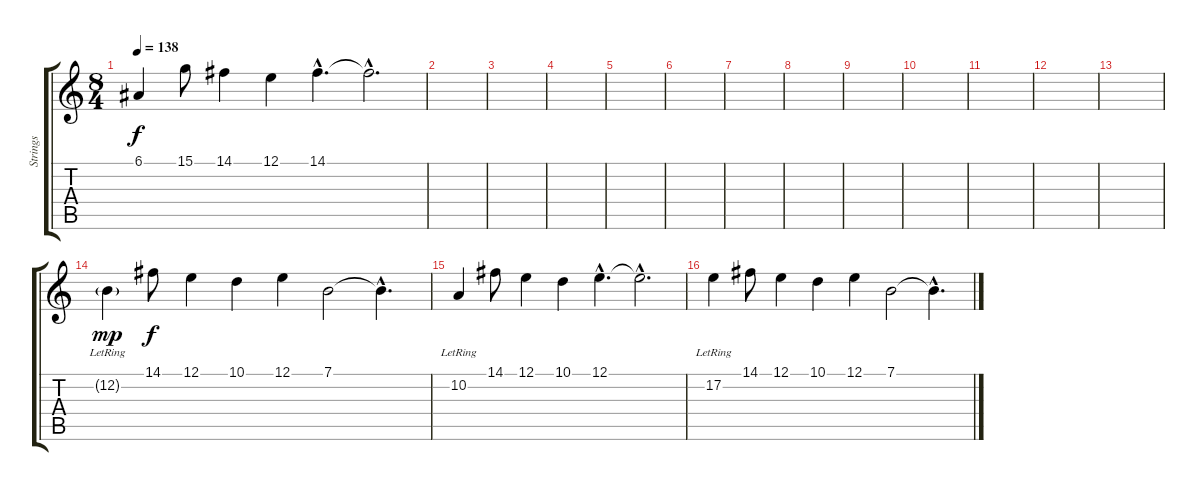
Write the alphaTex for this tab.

\track ("Strings" "Strings") {instrument stringensemble1}
\staff {score tabs}
\tuning (E4 B3 G3 D3 A2 E2) {hide}
\ts (8 4)
\tempo 138
\clef g2
\ks c
6.1.4{dy f} 15.1.8 14.1.4 12.1.4 14.1{hac}.4{d} 14.1{hac t}.2{d} |
|
|
|
|
|
|
|
|
|
|
|
|
12.2{g lr}.4{dy mp volume 15} 14.1.8{dy f} 12.1.4 10.1.4 12.1.4 7.1.2 7.1{hac t}.4{d} |
10.2{lr}.4 14.1.8 12.1.4 10.1.4 12.1{hac}.4{d} 12.1{hac t}.2{d} |
17.2{lr}.4 14.1.8 12.1.4 10.1.4 12.1.4 7.1.2 7.1{hac t}.4{d}
